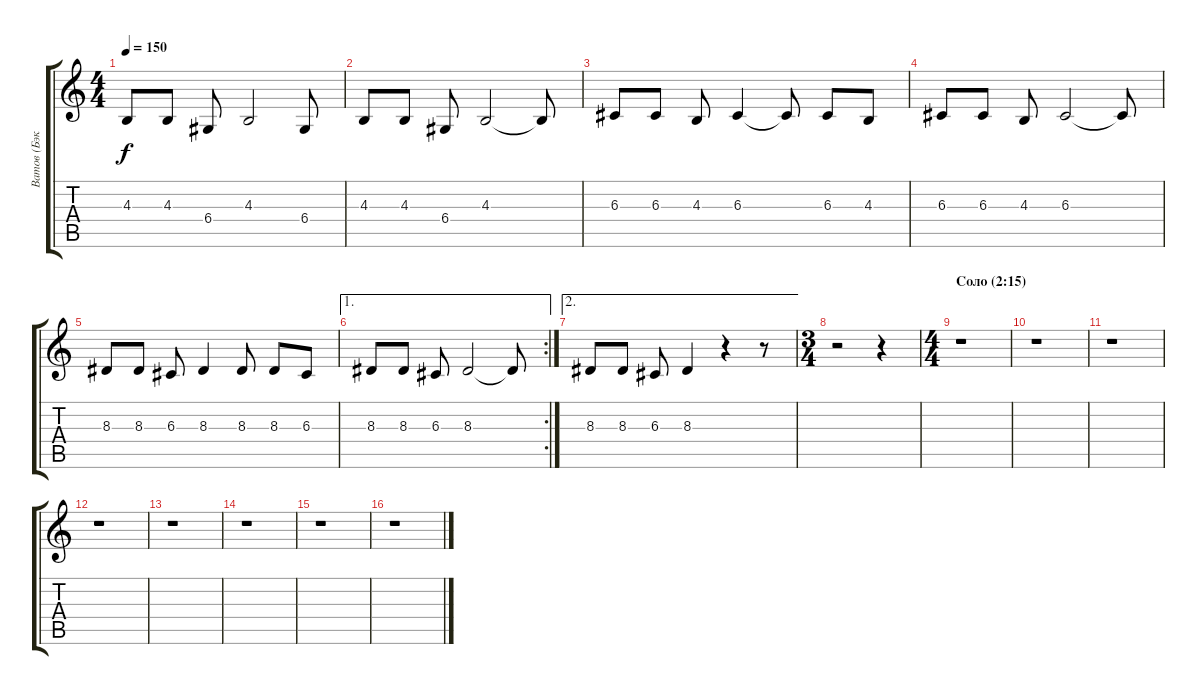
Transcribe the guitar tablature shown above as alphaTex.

\track ("Ватов (Бэк-вокал)" "Ватов (Бэк") {instrument tremolostrings}
\staff {score tabs}
\tuning (E4 B3 G3 D3 A2 E2) {hide}
\ts (4 4)
\tempo 150
\clef g2
\ks c
4.3.8{dy f} 4.3.8 6.4.8 4.3.2 6.4.8 |
4.3.8 4.3.8 6.4.8 4.3.2 4.3{t}.8 |
6.3.8 6.3.8 4.3.8 6.3.4 6.3{t}.8 6.3.8 4.3.8 |
6.3.8 6.3.8 4.3.8 6.3.2 6.3{t}.8 |
8.3.8 8.3.8 6.3.8 8.3.4 8.3.8 8.3.8 6.3.8 |
\ae 1
\rc 2
8.3.8 8.3.8 6.3.8 8.3.2 8.3{t}.8 |
\ae 2
8.3.8 8.3.8 6.3.8 8.3.4 r.4 r.8 |
\ts (3 4)
r.2 r.4 |
\ts (4 4)
\section ("" "Соло (2:15)")
r.1 |
r.1 |
r.1 |
r.1 |
r.1 |
r.1 |
r.1 |
r.1
